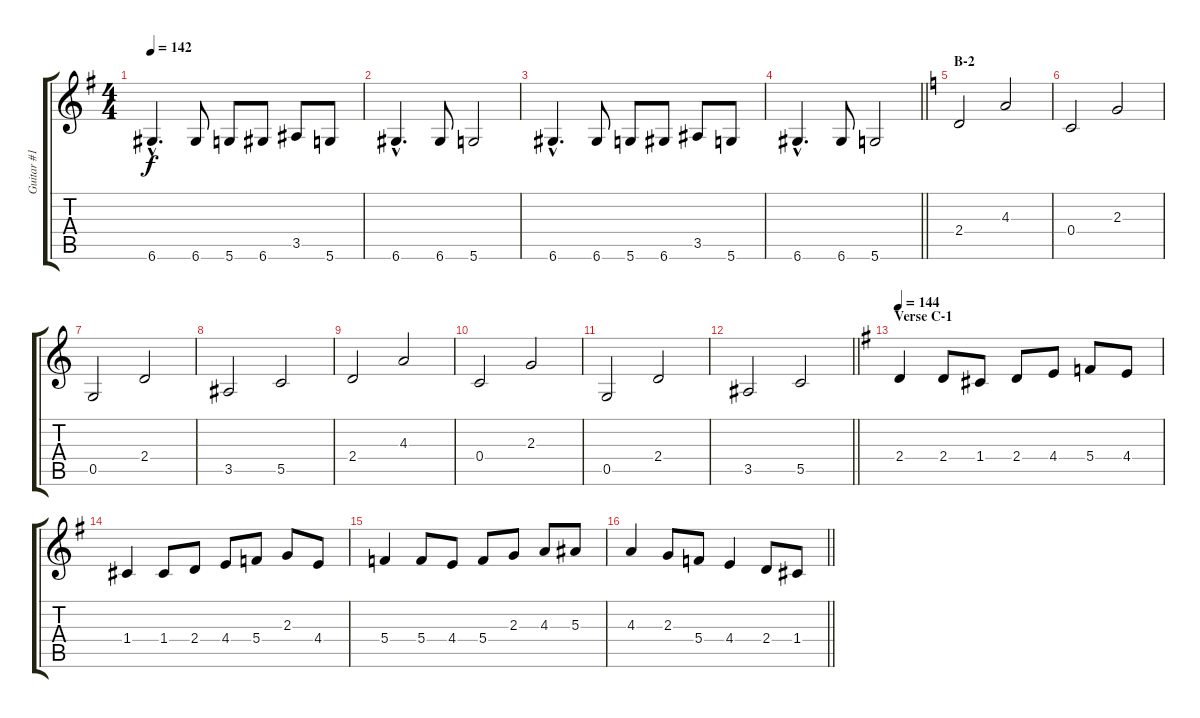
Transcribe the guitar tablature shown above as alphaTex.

\track ("Guitar #1" "Guitar #1") {instrument distortionguitar}
\staff {score tabs}
\tuning (D4 A3 F3 C3 G2 D2) {hide}
\ts (4 4)
\tempo 142
\clef g2
\ks g
6.6{hac}.4{d dy f} 6.6.8 5.6.8 6.6.8 3.5.8 5.6.8 |
6.6{hac}.4{d} 6.6.8 5.6.2 |
6.6{hac}.4{d} 6.6.8 5.6.8 6.6.8 3.5.8 5.6.8 |
\barLineRight lightlight
6.6{hac}.4{d} 6.6.8 5.6.2 |
\section ("" "B-2")
\ks c
2.4.2 4.3.2 |
0.4.2 2.3.2 |
0.5.2 2.4.2 |
3.5.2 5.5.2 |
2.4.2 4.3.2 |
0.4.2 2.3.2 |
0.5.2 2.4.2 |
\barLineRight lightlight
3.5.2 5.5.2 |
\section ("" "Verse C-1")
\tempo 144
\ks g
2.4.4 2.4.8 1.4.8 2.4.8 4.4.8 5.4.8 4.4.8 |
1.4.4 1.4.8 2.4.8 4.4.8 5.4.8 2.3.8 4.4.8 |
5.4.4 5.4.8 4.4.8 5.4.8 2.3.8 4.3.8 5.3.8 |
\barLineRight lightlight
4.3.4 2.3.8 5.4.8 4.4.4 2.4.8 1.4.8
